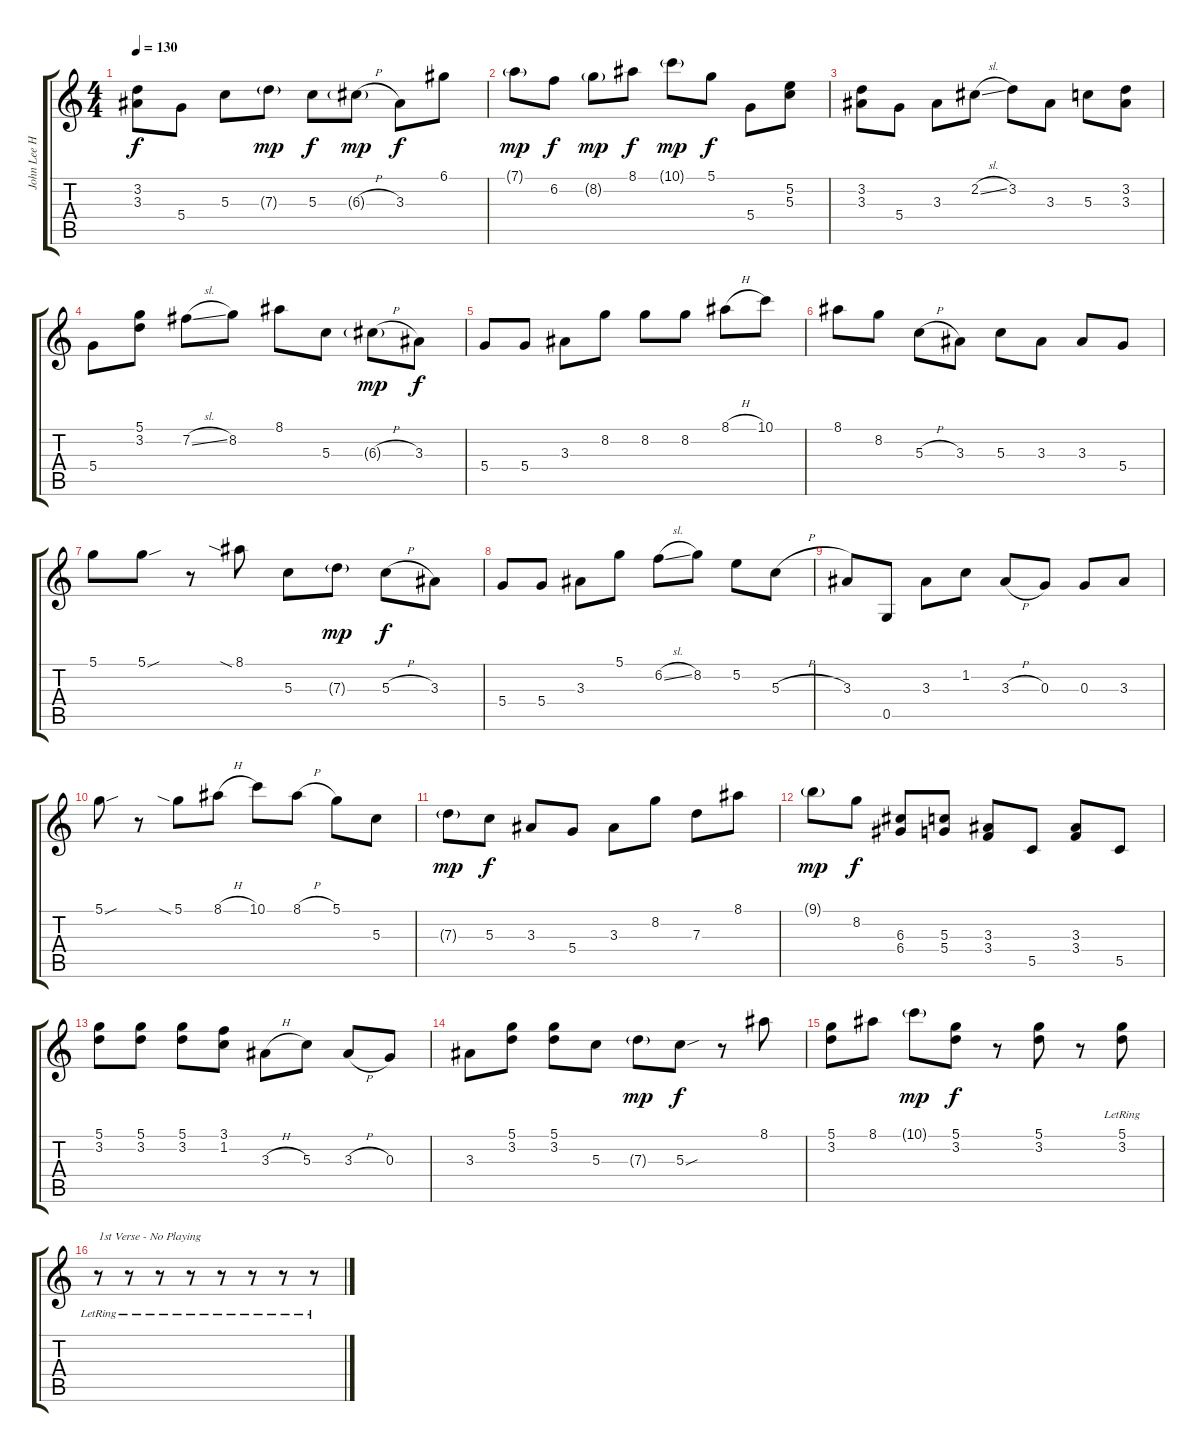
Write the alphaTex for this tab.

\track ("John Lee Hooker - Lead Guitar" "John Lee H") {instrument electricguitarjazz}
\staff {score tabs}
\tuning (D4 B3 G3 D3 G2 D2) {hide}
\ts (4 4)
\tempo 130
\clef g2
\ks c
(3.2 3.3).8{dy f} 5.4.8 5.3.8 7.3{g}.8{dy mp} 5.3.8{dy f} 6.3{h g}.8{dy mp} 3.3.8{dy f} 6.1.8 |
7.1{g}.8{dy mp} 6.2.8{dy f} 8.2{g}.8{dy mp} 8.1.8{dy f} 10.1{g}.8{dy mp} 5.1.8{dy f} 5.4.8 (5.2 5.3).8 |
(3.2 3.3).8 5.4.8 3.3.8 2.2{sl}.8 3.2.8 3.3.8 5.3.8 (3.2 3.3).8 |
5.4.8 (5.1 3.2).8 7.2{sl}.8 8.2.8 8.1.8 5.3.8 6.3{h g}.8{dy mp} 3.3.8{dy f} |
5.4.8 5.4.8 3.3.8 8.2.8 8.2.8 8.2.8 8.1{h}.8 10.1.8 |
8.1.8 8.2.8 5.3{h}.8 3.3.8 5.3.8 3.3.8 3.3.8 5.4.8 |
5.1.8 5.1{sou}.8 r.8 8.1{sia}.8 5.3.8 7.3{g}.8{dy mp} 5.3{h}.8{dy f} 3.3.8 |
5.4.8 5.4.8 3.3.8 5.1.8 6.2{sl}.8 8.2.8 5.2.8 5.3{h}.8 |
3.3.8 0.5.8 3.3.8 1.2.8 3.3{h}.8 0.3.8 0.3.8 3.3.8 |
5.1{sou}.8 r.8 5.1{sia}.8 8.1{h}.8 10.1.8 8.1{h}.8 5.1.8 5.3.8 |
7.3{g}.8{dy mp} 5.3.8{dy f} 3.3.8 5.4.8 3.3.8 8.2.8 7.3.8 8.1.8 |
9.1{g}.8{dy mp} 8.2.8{dy f} (6.3 6.4).8 (5.3 5.4).8 (3.3 3.4).8 5.5.8 (3.3 3.4).8 5.5.8 |
(5.1 3.2).8 (5.1 3.2).8 (5.1 3.2).8 (3.1 1.2).8 3.3{h}.8 5.3.8 3.3{h}.8 0.3.8 |
3.3.8 (5.1 3.2).8 (5.1 3.2).8 5.3.8 7.3{g}.8{dy mp} 5.3{sou}.8{dy f} r.8 8.1.8 |
(5.1 3.2).8 8.1.8 10.1{g}.8{dy mp} (5.1 3.2).8{dy f} r.8 (5.1 3.2).8 r.8 (5.1{lr} 3.2).8 |
r.8{txt "1st Verse - No Playing"} r.8 r.8 r.8 r.8 r.8 r.8 r.8
